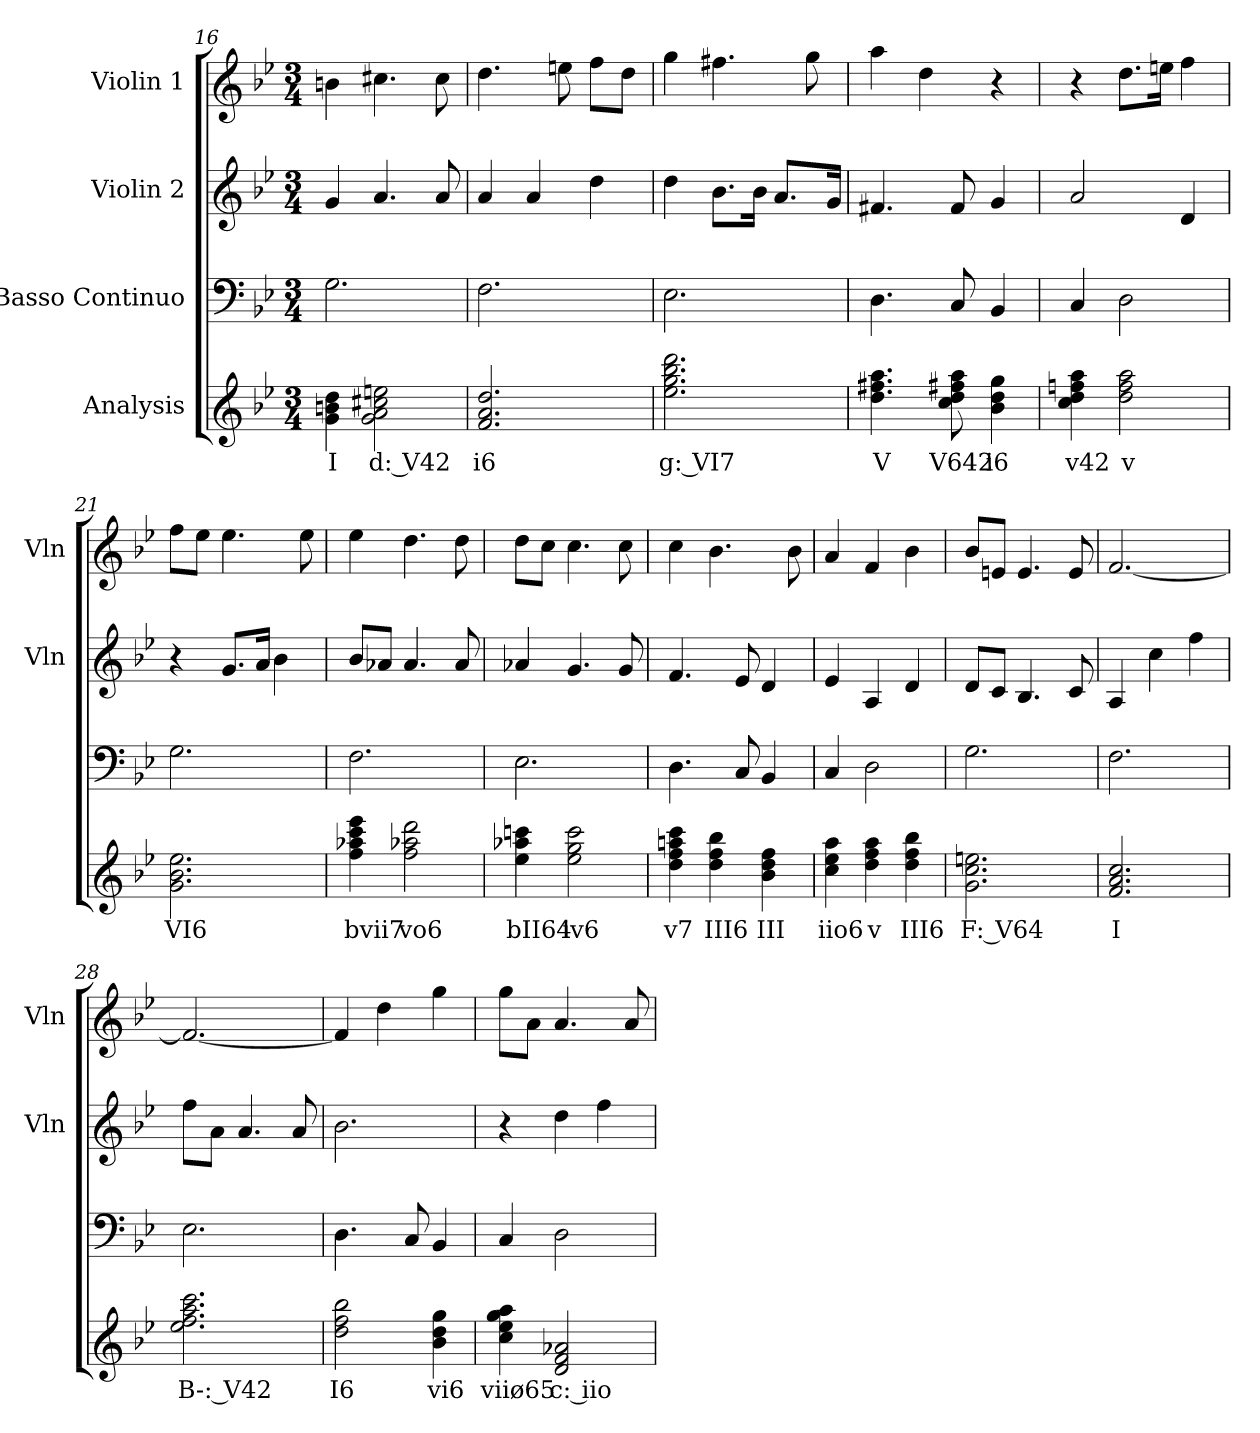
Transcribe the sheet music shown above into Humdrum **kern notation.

**kern	**text	**kern	**kern	**kern
*part4	*part4	*part3	*part2	*part1
*staff4	*staff4	*staff3	*staff2	*staff1
*I"Analysis	*	*I"Basso Continuo	*I"Violin 2	*I"Violin 1
*	*	*	*I'Vln	*I'Vln
!!LO:LB:g=z
*	*	*clefF4	*clefG2	*clefG2
*k[b-e-]	*	*k[b-e-]	*k[b-e-]	*k[b-e-]
*M3/4	*	*M3/4	*M3/4	*M3/4
=16	=16	=16	=16	=16
4g 4bn 4dd	I	2.G\	4g/	4bn\
2g 2a 2cc#X 2een	d: V42	.	4.a/	4.cc#X\
.	.	.	8a/	8cc#\
=17	=17	=17	=17	=17
2.f 2.a 2.dd	i6	2.F\	4a/	4.dd\
.	.	.	4a/	.
.	.	.	.	8een\
.	.	.	4dd\	8ff\L
.	.	.	.	8dd\J
=18	=18	=18	=18	=18
2.ee- 2.gg 2.bb- 2.ddd	g: VI7	2.E-\	4dd\	4gg\
.	.	.	8.b-\L	4.ff#X\
.	.	.	16b-\Jk	.
.	.	.	8.a/L	.
.	.	.	.	8gg\
.	.	.	16g/Jk	.
=19	=19	=19	=19	=19
4.dd 4.ff#X 4.aa	V	4.D\	4.f#X/	4aa\
.	.	.	.	4dd\
8cc 8dd 8ff#X 8aa	V642	8C/	8f#/	.
4b- 4dd 4gg	i6	4BB-/	4g/	4r
=20	=20	=20	=20	=20
4cc 4dd 4ffn 4aa	v42	4C/	2a/	4r
2dd 2ff 2aa	v	2D\	.	8.dd\L
.	.	.	.	16een\Jk
.	.	.	4d/	4ff\
!!LO:LB:g=z
=21	=21	=21	=21	=21
2.g 2.b- 2.ee-	VI6	2.G\	4r	8ff\L
.	.	.	.	8ee-\J
.	.	.	8.g/L	4.ee-\
.	.	.	16a/Jk	.
.	.	.	4b-\	.
.	.	.	.	8ee-\
=22	=22	=22	=22	=22
4ff 4aa-X 4ccc 4eee-	bvii7	2.F\	8b-/L	4ee-\
.	.	.	8a-X/J	.
2ff 2aa-X 2ddd	vo6	.	4.a-/	4.dd\
.	.	.	8a-/	8dd\
=23	=23	=23	=23	=23
4ee- 4aa-X 4cccn	bII64	2.E-\	4a-X/	8dd\L
.	.	.	.	8cc\J
2ee- 2gg 2ccc	iv6	.	4.g/	4.cc\
.	.	.	8g/	8cc\
=24	=24	=24	=24	=24
4dd 4ff 4aan 4ccc	v7	4.D\	4.f/	4cc\
4dd 4ff 4bb-	III6	.	.	4.b-\
.	.	8C/	8e-/	.
4b- 4dd 4ff	III	4BB-/	4d/	.
.	.	.	.	8b-\
=25	=25	=25	=25	=25
4cc 4ee- 4aa	iio6	4C/	4e-/	4a/
4dd 4ff 4aa	v	2D\	4A/	4f/
4dd 4ff 4bb-	III6	.	4d/	4b-\
!!LO:PB:g=z
=26	=26	=26	=26	=26
2.g 2.cc 2.een	F: V64	2.G\	8d/L	8b-/L
.	.	.	8c/J	8en/J
.	.	.	4.B-/	4.e/
.	.	.	8c/	8e/
=27	=27	=27	=27	=27
2.f 2.a 2.cc	I	2.F\	4A/	[2.f/
.	.	.	4cc\	.
.	.	.	4ff\	.
=28	=28	=28	=28	=28
2.ee- 2.ff 2.aa 2.ccc	B-: V42	2.E-\	8ff\L	2.f/_
.	.	.	8a\J	.
.	.	.	4.a/	.
.	.	.	8a/	.
=29	=29	=29	=29	=29
2dd 2ff 2bb-	I6	4.D\	2.b-\	4f/]
.	.	.	.	4dd\
.	.	8C/	.	.
4b- 4dd 4gg	vi6	4BB-/	.	4gg\
=30	=30	=30	=30	=30
4cc 4ee- 4gg 4aa	viiø65	4C/	4r	8gg\L
.	.	.	.	8a\J
2d 2f 2a-X	c: iio	2D\	4dd\	4.a/
.	.	.	4ff\	.
.	.	.	.	8a/
=	=	=	=	=
*-	*-	*-	*-	*-
